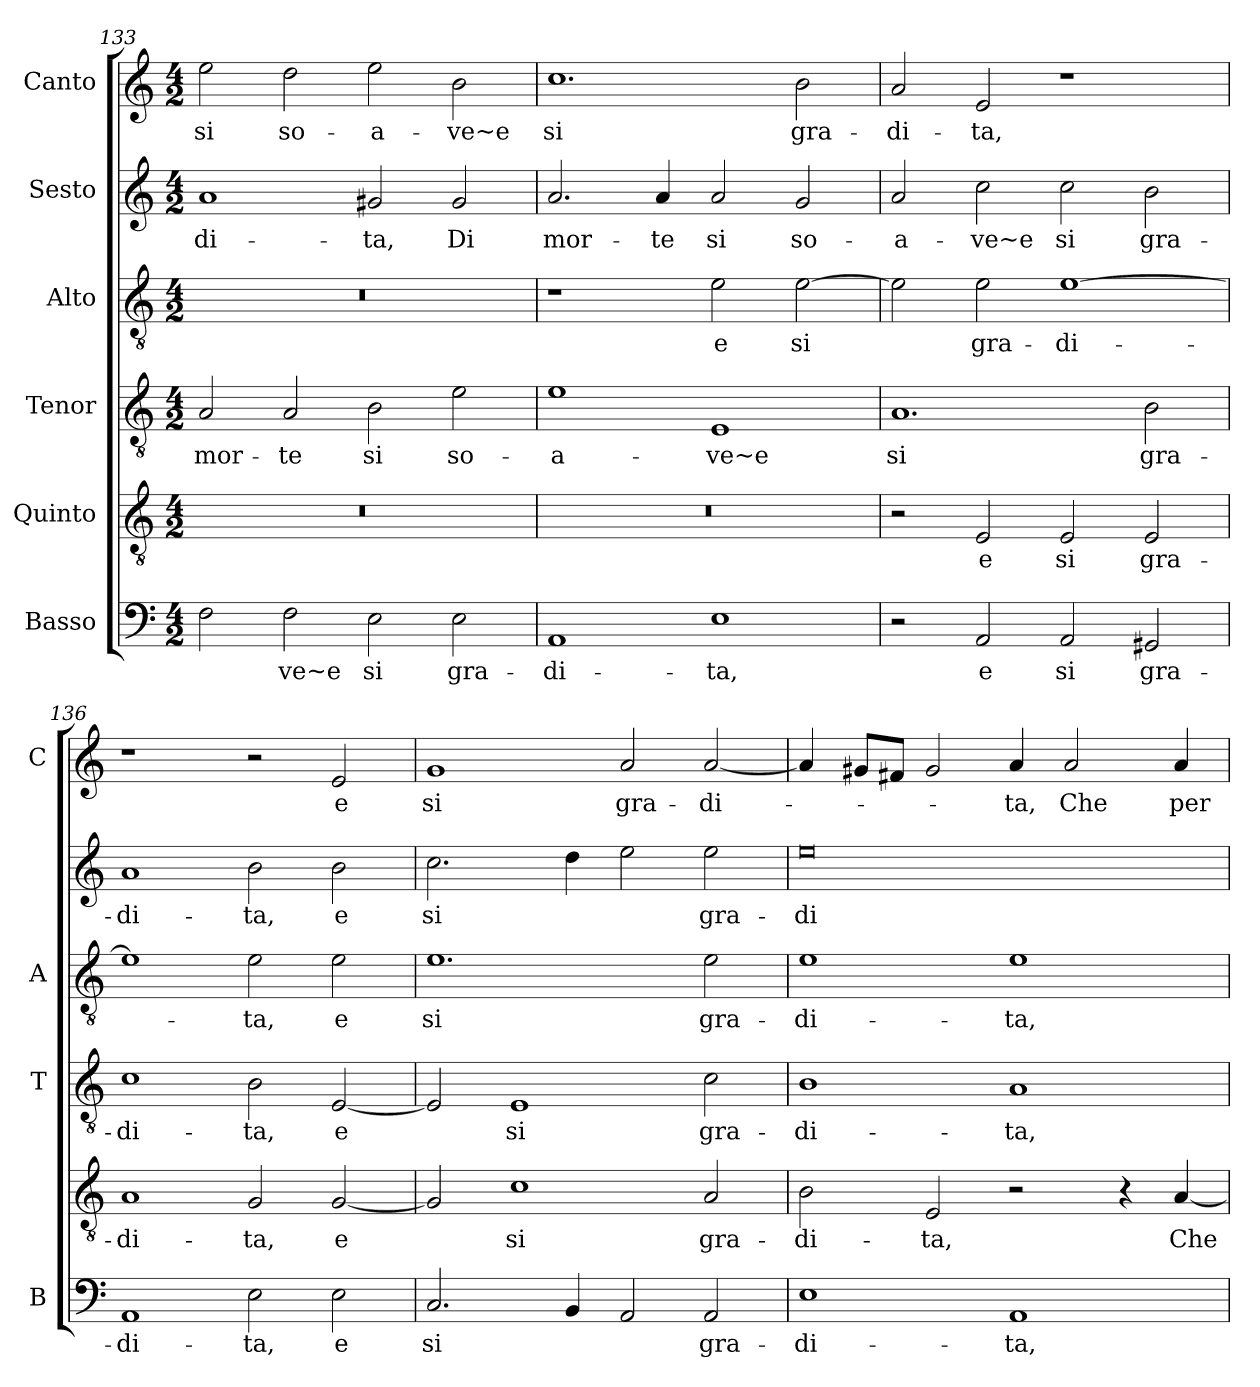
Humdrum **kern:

**kern	**text	**kern	**text	**kern	**text	**kern	**text	**kern	**text	**kern	**text
*part6	*part6	*part5	*part5	*part4	*part4	*part3	*part3	*part2	*part2	*part1	*part1
*staff6	*staff6	*staff5	*staff5	*staff4	*staff4	*staff3	*staff3	*staff2	*staff2	*staff1	*staff1
*I"Basso	*	*I"Quinto	*	*I"Tenor	*	*I"Alto	*	*I"Sesto	*	*I"Canto	*
*I'B	*	*	*	*I'T	*	*I'A	*	*	*	*I'C	*
*clefF4	*	*clefGv2	*	*clefGv2	*	*clefGv2	*	*clefG2	*	*clefG2	*
*k[]	*	*k[]	*	*k[]	*	*k[]	*	*k[]	*	*k[]	*
*C:	*	*C:	*	*C:	*	*C:	*	*C:	*	*C:	*
*M4/2	*	*M4/2	*	*M4/2	*	*M4/2	*	*M4/2	*	*M4/2	*
=133	=133	=133	=133	=133	=133	=133	=133	=133	=133	=133	=133
!	!	!	!	!	!LO:LY:b	!	!	!	!LO:LY:b	!	!LO:LY:b
2F\	.	0r	.	2A/	mor-	0r	.	1a	-di-	2ee\	si
!	!LO:LY:b	!	!	!	!LO:LY:b	!	!	!	!	!	!LO:LY:b
2F\	-ve~e	.	.	2A/	-te	.	.	.	.	2dd\	so-
!	!LO:LY:b	!	!	!	!LO:LY:b	!	!	!	!LO:LY:b	!	!LO:LY:b
2E\	si	.	.	2B\	si	.	.	2g#X/	-ta,	2ee\	-a-
!	!LO:LY:b	!	!	!	!LO:LY:b	!	!	!	!LO:LY:b	!	!LO:LY:b
2E\	gra-	.	.	2e\	so-	.	.	2g#/	Di	2b\	-ve~e
=134	=134	=134	=134	=134	=134	=134	=134	=134	=134	=134	=134
!	!LO:LY:b	!	!	!	!LO:LY:b	!	!	!	!LO:LY:b	!	!LO:LY:b
1AA	-di-	0r	.	1e	-a-	1r	.	2.a/	mor-	1.cc	si
!	!	!	!	!	!	!	!	!	!LO:LY:b	!	!
.	.	.	.	.	.	.	.	4a/	-te	.	.
!	!LO:LY:b	!	!	!	!LO:LY:b	!	!LO:LY:b	!	!LO:LY:b	!	!
1E	-ta,	.	.	1E	-ve~e	2e\	e	2a/	si	.	.
!	!	!	!	!	!	!	!LO:LY:b	!	!LO:LY:b	!	!LO:LY:b
.	.	.	.	.	.	[2e\	si	2g/	so-	2b\	gra-
=135	=135	=135	=135	=135	=135	=135	=135	=135	=135	=135	=135
!	!	!	!	!	!LO:LY:b	!	!	!	!LO:LY:b	!	!LO:LY:b
2r	.	2r	.	1.A	si	2e\]	.	2a/	-a-	2a/	-di-
!	!LO:LY:b	!	!LO:LY:b	!	!	!	!LO:LY:b	!	!LO:LY:b	!	!LO:LY:b
2AA/	e	2E/	e	.	.	2e\	gra-	2cc\	-ve~e	2e/	-ta,
!	!LO:LY:b	!	!LO:LY:b	!	!	!	!LO:LY:b	!	!LO:LY:b	!	!
2AA/	si	2E/	si	.	.	[1e	-di-	2cc\	si	1r	.
!	!LO:LY:b	!	!LO:LY:b	!	!LO:LY:b	!	!	!	!LO:LY:b	!	!
2GG#X/	gra-	2E/	gra-	2B\	gra-	.	.	2b\	gra-	.	.
=136	=136	=136	=136	=136	=136	=136	=136	=136	=136	=136	=136
!	!LO:LY:b	!	!LO:LY:b	!	!LO:LY:b	!	!	!	!LO:LY:b	!	!
1AA	-di-	1A	-di-	1c	-di-	1e]	.	1a	-di-	1r	.
!	!LO:LY:b	!	!LO:LY:b	!	!LO:LY:b	!	!LO:LY:b	!	!LO:LY:b	!	!
2E\	-ta,	2G/	-ta,	2B\	-ta,	2e\	-ta,	2b\	-ta,	2r	.
!	!LO:LY:b	!	!LO:LY:b	!	!LO:LY:b	!	!LO:LY:b	!	!LO:LY:b	!	!LO:LY:b
2E\	e	[2G/	e	[2E/	e	2e\	e	2b\	e	2e/	e
!!LO:LB:g=z
=137	=137	=137	=137	=137	=137	=137	=137	=137	=137	=137	=137
!	!LO:LY:b	!	!	!	!	!	!LO:LY:b	!	!LO:LY:b	!	!LO:LY:b
2.C/	si	2G/]	.	2E/]	.	1.e	si	2.cc\	si	1g	si
!	!	!	!LO:LY:b	!	!LO:LY:b	!	!	!	!	!	!
.	.	1c	si	1E	si	.	.	.	.	.	.
4BB/	.	.	.	.	.	.	.	4dd\	.	.	.
!	!	!	!	!	!	!	!	!	!	!	!LO:LY:b
2AA/	.	.	.	.	.	.	.	2ee\	.	2a/	gra-
!	!LO:LY:b	!	!LO:LY:b	!	!LO:LY:b	!	!LO:LY:b	!	!LO:LY:b	!	!LO:LY:b
2AA/	gra-	2A/	gra-	2c\	gra-	2e\	gra-	2ee\	gra-	[2a/	-di-
=138	=138	=138	=138	=138	=138	=138	=138	=138	=138	=138	=138
!	!LO:LY:b	!	!LO:LY:b	!	!LO:LY:b	!	!LO:LY:b	!	!LO:LY:b	!	!
1E	-di-	2B\	-di-	1B	-di-	1e	-di-	0ee	-di-	4a/]	.
.	.	.	.	.	.	.	.	.	.	8g#X/L	.
.	.	.	.	.	.	.	.	.	.	8f#X/J	.
!	!	!	!LO:LY:b	!	!	!	!	!	!	!	!
.	.	2E/	-ta,	.	.	.	.	.	.	2g#/	.
!	!LO:LY:b	!	!	!	!LO:LY:b	!	!LO:LY:b	!	!	!	!LO:LY:b
1AA	-ta,	2r	.	1A	-ta,	1e	-ta,	.	.	4a/	-ta,
!	!	!	!	!	!	!	!	!	!	!	!LO:LY:b
.	.	.	.	.	.	.	.	.	.	2a/	Che
.	.	4r	.	.	.	.	.	.	.	.	.
!	!	!	!LO:LY:b	!	!	!	!	!	!	!	!LO:LY:b
.	.	[4A/	Che	.	.	.	.	.	.	4a/	per
=	=	=	=	=	=	=	=	=	=	=	=
*-	*-	*-	*-	*-	*-	*-	*-	*-	*-	*-	*-
